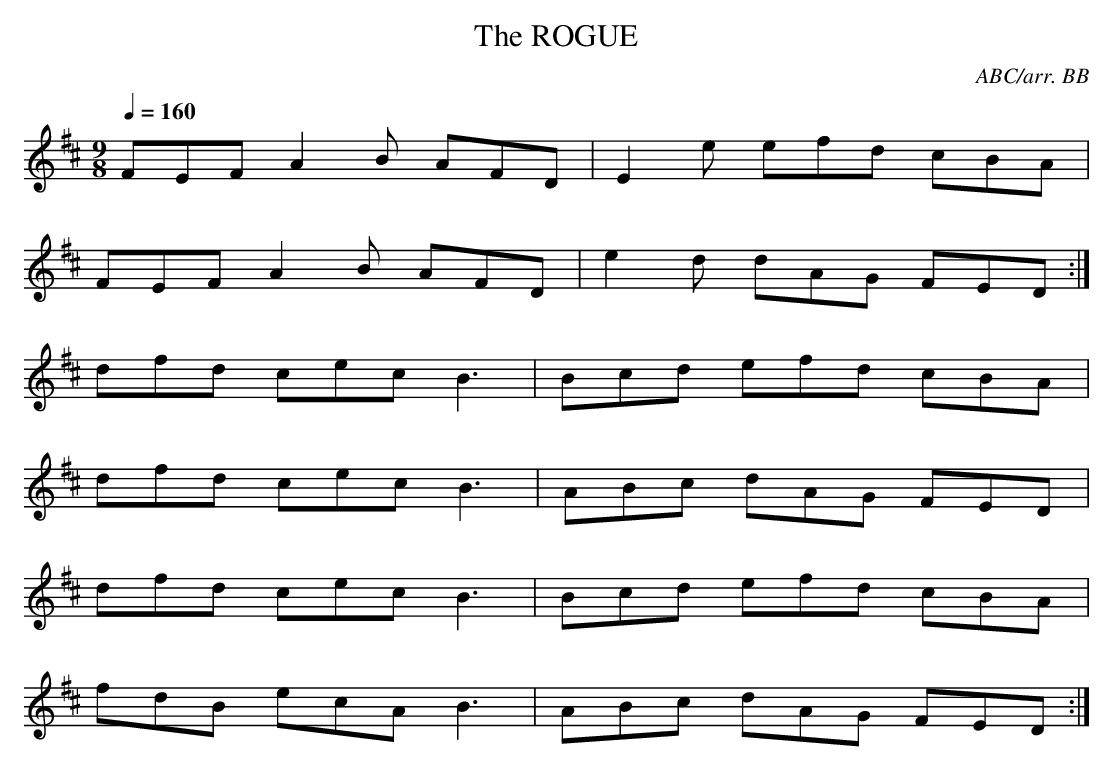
X:1
T:ROGUE, The
C:ABC/arr. BB
Y:"Irish"
Q:1/4=160
M:9/8
L:1/8
K:D
FEF A2B AFD|E2e efd cBA|
FEF A2B AFD|e2d dAG FED :|
dfd cec B3|Bcd efd cBA|
dfd cec B3|ABc dAG FED|
dfd cec B3|Bcd efd cBA|
fdB ecA B3|ABc dAG FED:|
